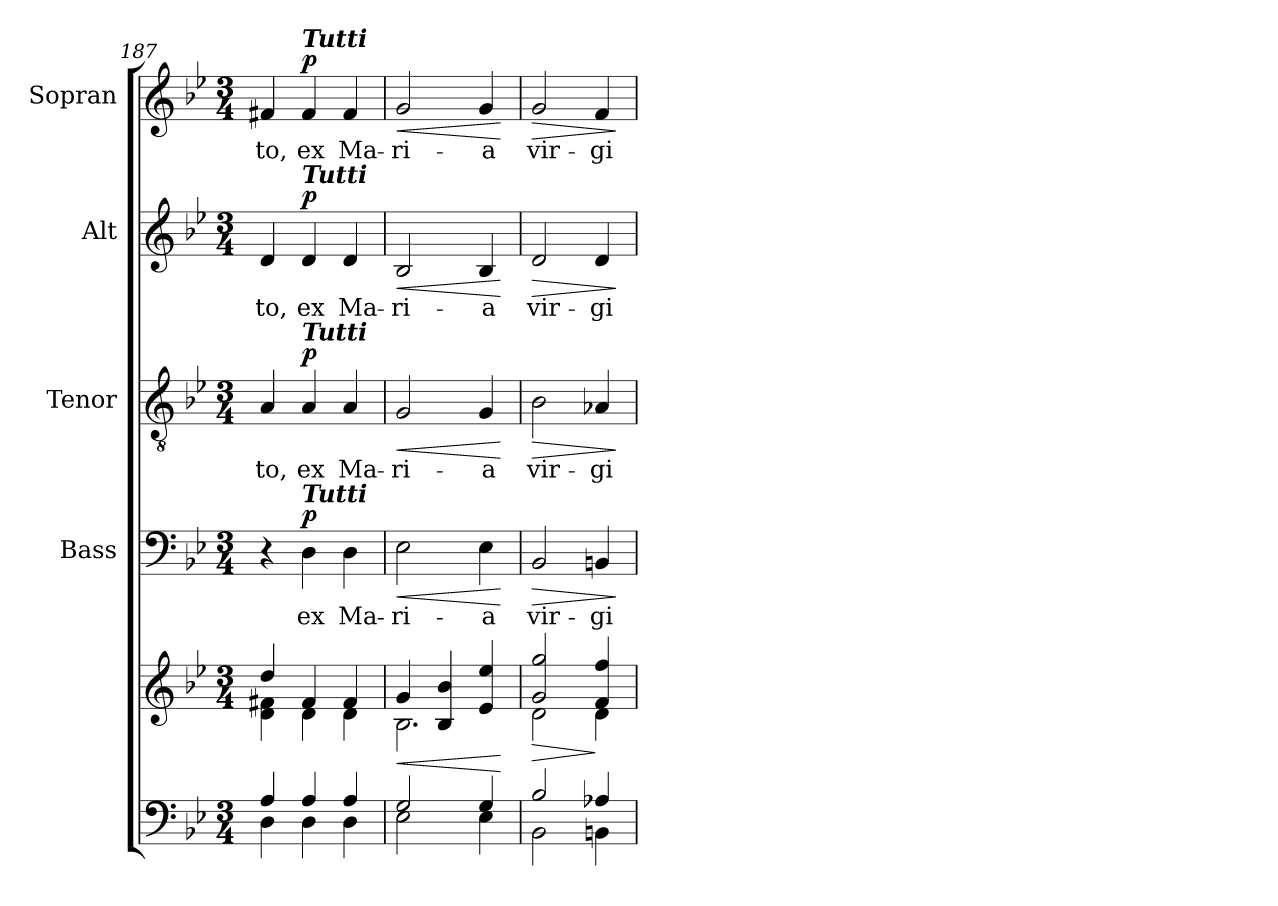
**kern	**kern	**dynam	**kern	**text	**dynam	**kern	**text	**dynam	**kern	**text	**dynam	**kern	**text	**dynam
*part5	*part5	*part5	*part4	*part4	*part4	*part3	*part3	*part3	*part2	*part2	*part2	*part1	*part1	*part1
*staff6	*staff5	*staff5/6	*staff4	*staff4	*staff4	*staff3	*staff3	*staff3	*staff2	*staff2	*staff2	*staff1	*staff1	*staff1
*	*	*	*I"Bass	*	*	*I"Tenor	*	*	*I"Alt	*	*	*I"Sopran	*	*
*	*	*	*I'B.	*	*	*I'T.	*	*	*I'A.	*	*	*I'S.	*	*
*clefF4	*clefG2	*	*clefF4	*	*	*clefGv2	*	*	*clefG2	*	*	*clefG2	*	*
*k[b-e-]	*k[b-e-]	*	*k[b-e-]	*	*	*k[b-e-]	*	*	*k[b-e-]	*	*	*k[b-e-]	*	*
*B-:	*B-:	*	*B-:	*	*	*B-:	*	*	*B-:	*	*	*B-:	*	*
*M3/4	*M3/4	*	*M3/4	*	*	*M3/4	*	*	*M3/4	*	*	*M3/4	*	*
=187	=187	=187	=187	=187	=187	=187	=187	=187	=187	=187	=187	=187	=187	=187
*^	*^	*	*	*	*	*	*	*	*	*	*	*	*	*
!	!	!	!	!	!	!	!	!	!LO:LY:b	!	!	!LO:LY:b	!	!	!LO:LY:b	!
4A/	4D\	4dd/	4d\ 4f#X\	.	4r	.	.	4A/	-to,	.	4d/	-to,	.	4f#X/	-to,	.
!	!	!	!	!	!	!	!	!	!	!	!	!	!	!LO:TX:a:Bi:t=Tutti	!	!
!	!	!	!	!	!	!	!	!	!	!	!LO:TX:a:Bi:t=Tutti	!	!	!	!	!
!	!	!	!	!	!	!	!	!LO:TX:a:Bi:t=Tutti	!	!	!	!	!	!	!	!
!	!	!	!	!	!LO:TX:a:Bi:t=Tutti	!	!	!	!	!	!	!	!	!	!	!
!	!	!	!	!	!	!LO:LY:b	!LO:DY:a	!	!LO:LY:b	!LO:DY:a	!	!LO:LY:b	!LO:DY:a	!	!LO:LY:b	!LO:DY:a
4A/	4D\	4f#/	4d\	.	4D\	ex	p	4A/	ex	p	4d/	ex	p	4f#/	ex	p
!	!	!	!	!	!	!LO:LY:b	!	!	!LO:LY:b	!	!	!LO:LY:b	!	!	!LO:LY:b	!
4A/	4D\	4f#/	4d\	.	4D\	Ma-	.	4A/	Ma-	.	4d/	Ma-	.	4f#/	Ma-	.
=188	=188	=188	=188	=188	=188	=188	=188	=188	=188	=188	=188	=188	=188	=188	=188	=188
!	!	!	!	!LO:HP:b	!	!LO:LY:b	!LO:HP:b	!	!LO:LY:b	!LO:HP:b	!	!LO:LY:b	!LO:HP:b	!	!LO:LY:b	!LO:HP:b
2G/	2E-\	4g/	2.B-\	<	2E-\	-ri-	<	2G/	-ri-	<	2B-/	-ri-	<	2g/	-ri-	<
.	.	4B-/ 4b-/	.	.	.	.	.	.	.	.	.	.	.	.	.	.
!	!	!	!	!	!	!LO:LY:b	!	!	!LO:LY:b	!	!	!LO:LY:b	!	!	!LO:LY:b	!
4G/	4E-\	4e-/ 4ee-/	.	.	4E-\	-a	.	4G/	-a	.	4B-/	-a	.	4g/	-a	.
*v	*v	*	*	*	*	*	*	*	*	*	*	*	*	*	*	*
*	*v	*v	*	*	*	*	*	*	*	*	*	*	*	*	*
.	.	[	.	.	[	.	.	[	.	.	[	.	.	[
=189	=189	=189	=189	=189	=189	=189	=189	=189	=189	=189	=189	=189	=189	=189
*^	*	*	*	*	*	*	*	*	*	*	*	*	*	*
!	!	!	!LO:HP:b	!	!LO:LY:b	!LO:HP:b	!	!LO:LY:b	!LO:HP:b	!	!LO:LY:b	!LO:HP:b	!	!LO:LY:b	!LO:HP:b
*	*	*^	*	*	*	*	*	*	*	*	*	*	*	*	*
2B-/	2BB-\	2g/ 2gg/	2d\	>	2BB-/	vir-	>	2B-\	vir-	>	2d/	vir-	>	2g/	vir-	>
!	!	!	!	!	!	!LO:LY:b	!	!	!LO:LY:b	!	!	!LO:LY:b	!	!	!LO:LY:b	!
4A-X/	4BBn\	4f/ 4ff/	4d\	]	4BBn/	-gi-	.	4A-X/	-gi-	.	4d/	-gi-	.	4f/	-gi-	.
*v	*v	*	*	*	*	*	*	*	*	*	*	*	*	*	*	*
*	*v	*v	*	*	*	*	*	*	*	*	*	*	*	*	*
.	.	.	.	.	]	.	.	]	.	.	]	.	.	]
=	=	=	=	=	=	=	=	=	=	=	=	=	=	=
*-	*-	*-	*-	*-	*-	*-	*-	*-	*-	*-	*-	*-	*-	*-
